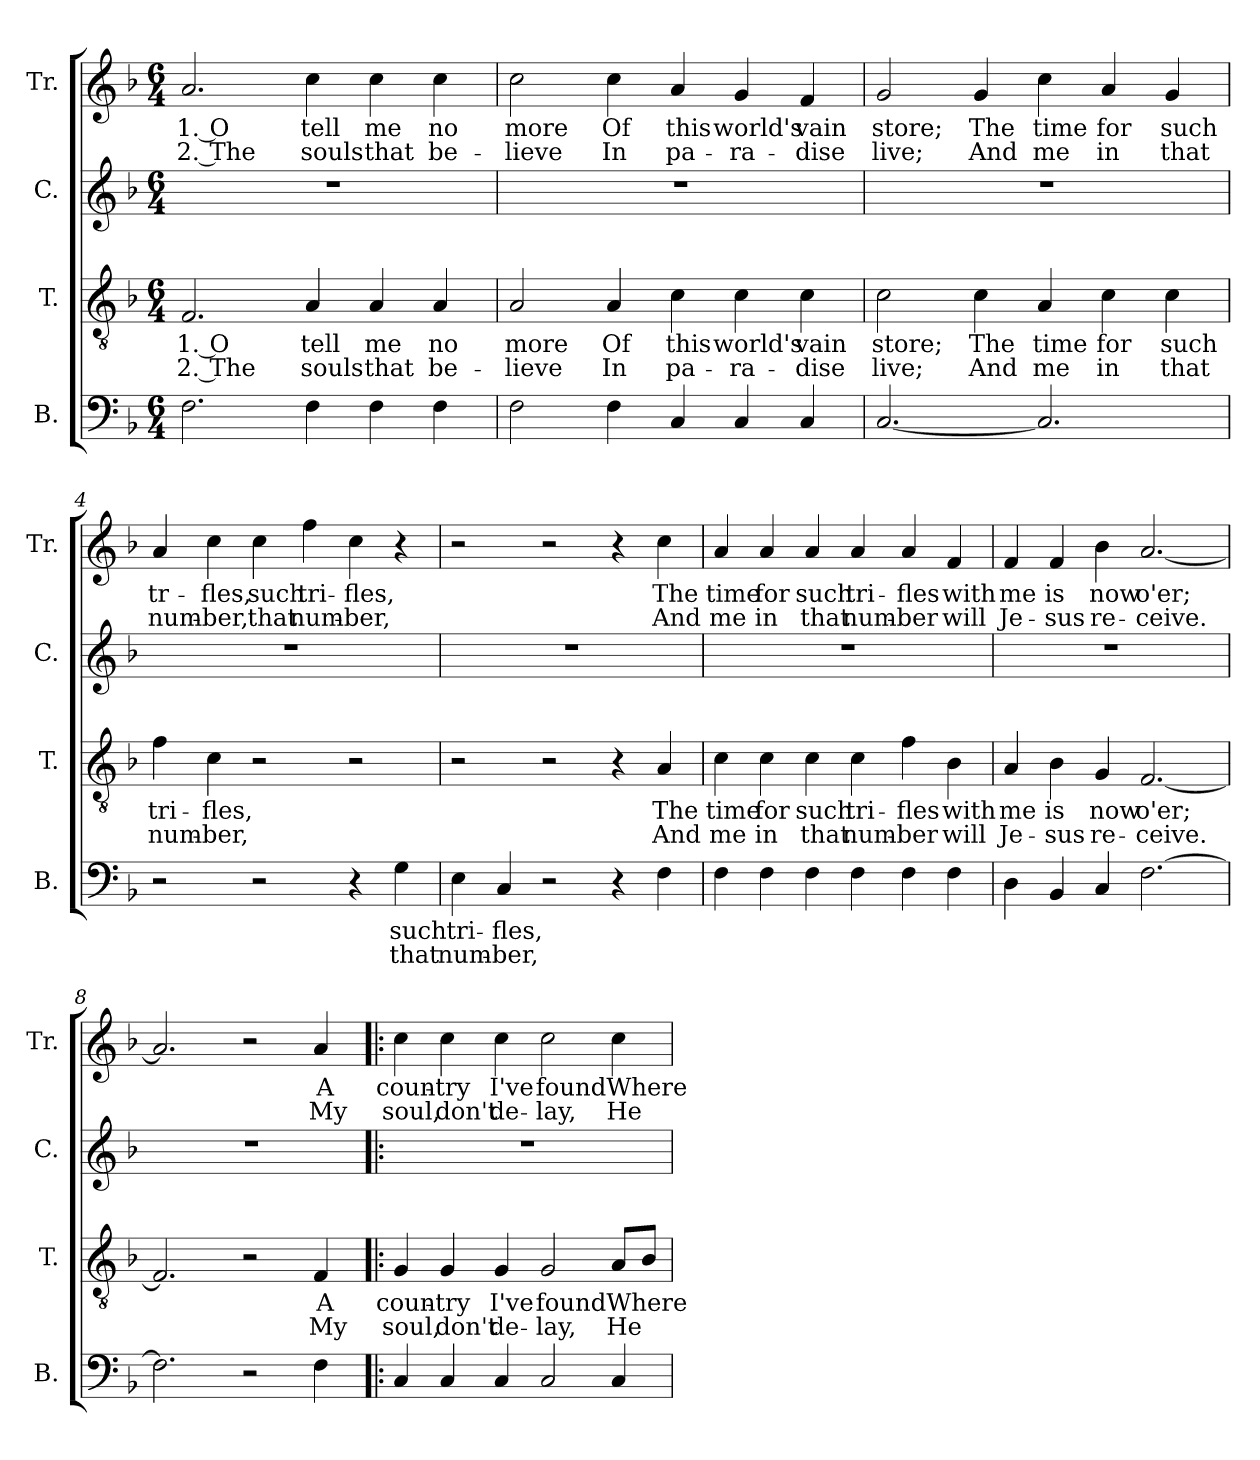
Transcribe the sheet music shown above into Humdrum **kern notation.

**kern	**text	**text	**kern	**text	**text	**kern	**kern	**text	**text
*part4	*part4	*part4	*part3	*part3	*part3	*part2	*part1	*part1	*part1
*staff4	*staff4	*staff4	*staff3	*staff3	*staff3	*staff2	*staff1	*staff1	*staff1
*I"B.	*	*	*I"T.	*	*	*I"C.	*I"Tr.	*	*
*I'B.	*	*	*I'T.	*	*	*I'C.	*I'Tr.	*	*
*clefF4	*	*	*clefGv2	*	*	*clefG2	*clefG2	*	*
*k[b-]	*	*	*k[b-]	*	*	*k[b-]	*k[b-]	*	*
*M6/4	*	*	*M6/4	*	*	*M6/4	*M6/4	*	*
*MM150	*	*	*MM150	*	*	*MM150	*MM150	*	*
=1	=1	=1	=1	=1	=1	=1	=1	=1	=1
2.F\	.	.	2.F/	1. O	2. The	1.r	2.a/	1. O	2. The
4F\	.	.	4A/	tell	souls	.	4cc\	tell	souls
4F\	.	.	4A/	me	that	.	4cc\	me	that
4F\	.	.	4A/	no	be-	.	4cc\	no	be-
=2	=2	=2	=2	=2	=2	=2	=2	=2	=2
2F\	.	.	2A/	more	-lieve	1.r	2cc\	more	-lieve
4F\	.	.	4A/	Of	In	.	4cc\	Of	In
4C/	.	.	4c\	this	pa-	.	4a/	this	pa-
4C/	.	.	4c\	world's	-ra-	.	4g/	world's	-ra-
4C/	.	.	4c\	vain	-dise	.	4f/	vain	-dise
=3	=3	=3	=3	=3	=3	=3	=3	=3	=3
[2.C/	.	.	2c\	store;	live;	1.r	2g/	store;	live;
.	.	.	4c\	The	And	.	4g/	The	And
2.C/]	.	.	4A/	time	me	.	4cc\	time	me
.	.	.	4c\	for	in	.	4a/	for	in
.	.	.	4c\	such	that	.	4g/	such	that
=4	=4	=4	=4	=4	=4	=4	=4	=4	=4
2r	.	.	4f\	tri-	num-	1.r	4a/	tr-	num-
.	.	.	4c\	-fles,	-ber,	.	4cc\	-fles,	-ber,
2r	.	.	2r	.	.	.	4cc\	such	that
.	.	.	.	.	.	.	4ff\	tri-	num-
4r	.	.	2r	.	.	.	4cc\	-fles,	-ber,
4G\	such	that	.	.	.	.	4r	.	.
=5	=5	=5	=5	=5	=5	=5	=5	=5	=5
4E\	tri-	num-	2r	.	.	1.r	2r	.	.
4C/	-fles,	-ber,	.	.	.	.	.	.	.
2r	.	.	2r	.	.	.	2r	.	.
4r	.	.	4r	.	.	.	4r	.	.
4F\	.	.	4A/	The	And	.	4cc\	The	And
!!LO:LB:g=z
=6	=6	=6	=6	=6	=6	=6	=6	=6	=6
4F\	.	.	4c\	time	me	1.r	4a/	time	me
4F\	.	.	4c\	for	in	.	4a/	for	in
4F\	.	.	4c\	such	that	.	4a/	such	that
4F\	.	.	4c\	tri-	num-	.	4a/	tri-	num-
4F\	.	.	4f\	-fles	-ber	.	4a/	-fles	-ber
4F\	.	.	4B-\	with	will	.	4f/	with	will
=7	=7	=7	=7	=7	=7	=7	=7	=7	=7
4D\	.	.	4A/	me	Je-	1.r	4f/	me	Je-
4BB-/	.	.	4B-\	is	-sus	.	4f/	is	-sus
4C/	.	.	4G/	now	re-	.	4b-\	now	re-
[2.F\	.	.	[2.F/	o'er;	-ceive.	.	[2.a/	o'er;	-ceive.
=8	=8	=8	=8	=8	=8	=8	=8	=8	=8
2.F\]	.	.	2.F/]	.	.	1.r	2.a/]	.	.
2r	.	.	2r	.	.	.	2r	.	.
4F\	.	.	4F/	A	My	.	4a/	A	My
=9!|:	=9!|:	=9!|:	=9!|:	=9!|:	=9!|:	=9!|:	=9!|:	=9!|:	=9!|:
4C/	.	.	4G/	coun-	soul,	1.r	4cc\	coun-	soul,
4C/	.	.	4G/	-try	don't	.	4cc\	-try	don't
4C/	.	.	4G/	I've	de-	.	4cc\	I've	de-
2C/	.	.	2G/	found	-lay,	.	2cc\	found	-lay,
4C/	.	.	8A/L	Where	He	.	4cc\	Where	He
.	.	.	8B-/J	.	.	.	.	.	.
=	=	=	=	=	=	=	=	=	=
*-	*-	*-	*-	*-	*-	*-	*-	*-	*-
